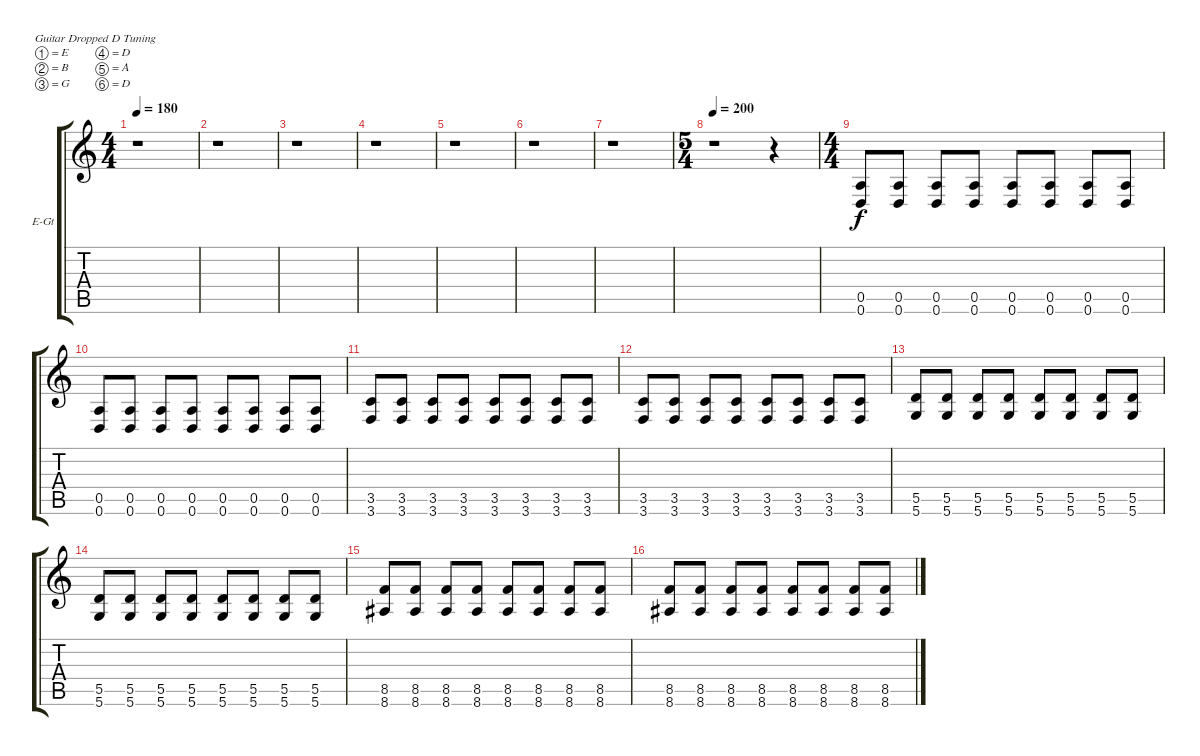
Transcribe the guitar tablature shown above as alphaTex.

\bracketExtendMode groupsimilarinstruments
\firstSystemTrackNameOrientation horizontal
\otherSystemsTrackNameOrientation horizontal
\track ("Josapat" "E-Gt") {instrument distortionguitar}
\staff {score tabs}
\tuning (E4 B3 G3 D3 A2 D2)
\ts (4 4)
\tempo 180
\clef g2
\ks c
r.1{dy f} |
r.1 |
r.1 |
r.1 |
r.1 |
r.1 |
r.1 |
\ts (5 4)
\beaming (8 6 4)
\tempo 200
r.1 r.4 |
\ts (4 4)
\beaming (8 2 2 2 2)
(0.5 0.6).8 (0.5 0.6).8 (0.5 0.6).8 (0.5 0.6).8 (0.5 0.6).8 (0.5 0.6).8 (0.5 0.6).8 (0.5 0.6).8 |
(0.5 0.6).8 (0.5 0.6).8 (0.5 0.6).8 (0.5 0.6).8 (0.5 0.6).8 (0.5 0.6).8 (0.5 0.6).8 (0.5 0.6).8 |
(3.5 3.6).8 (3.5 3.6).8 (3.5 3.6).8 (3.5 3.6).8 (3.5 3.6).8 (3.5 3.6).8 (3.5 3.6).8 (3.5 3.6).8 |
(3.5 3.6).8 (3.5 3.6).8 (3.5 3.6).8 (3.5 3.6).8 (3.5 3.6).8 (3.5 3.6).8 (3.5 3.6).8 (3.5 3.6).8 |
(5.5 5.6).8 (5.5 5.6).8 (5.5 5.6).8 (5.5 5.6).8 (5.5 5.6).8 (5.5 5.6).8 (5.5 5.6).8 (5.5 5.6).8 |
(5.5 5.6).8 (5.5 5.6).8 (5.5 5.6).8 (5.5 5.6).8 (5.5 5.6).8 (5.5 5.6).8 (5.5 5.6).8 (5.5 5.6).8 |
(8.5 8.6).8 (8.5 8.6).8 (8.5 8.6).8 (8.5 8.6).8 (8.5 8.6).8 (8.5 8.6).8 (8.5 8.6).8 (8.5 8.6).8 |
(8.5 8.6).8 (8.5 8.6).8 (8.5 8.6).8 (8.5 8.6).8 (8.5 8.6).8 (8.5 8.6).8 (8.5 8.6).8 (8.5 8.6).8
